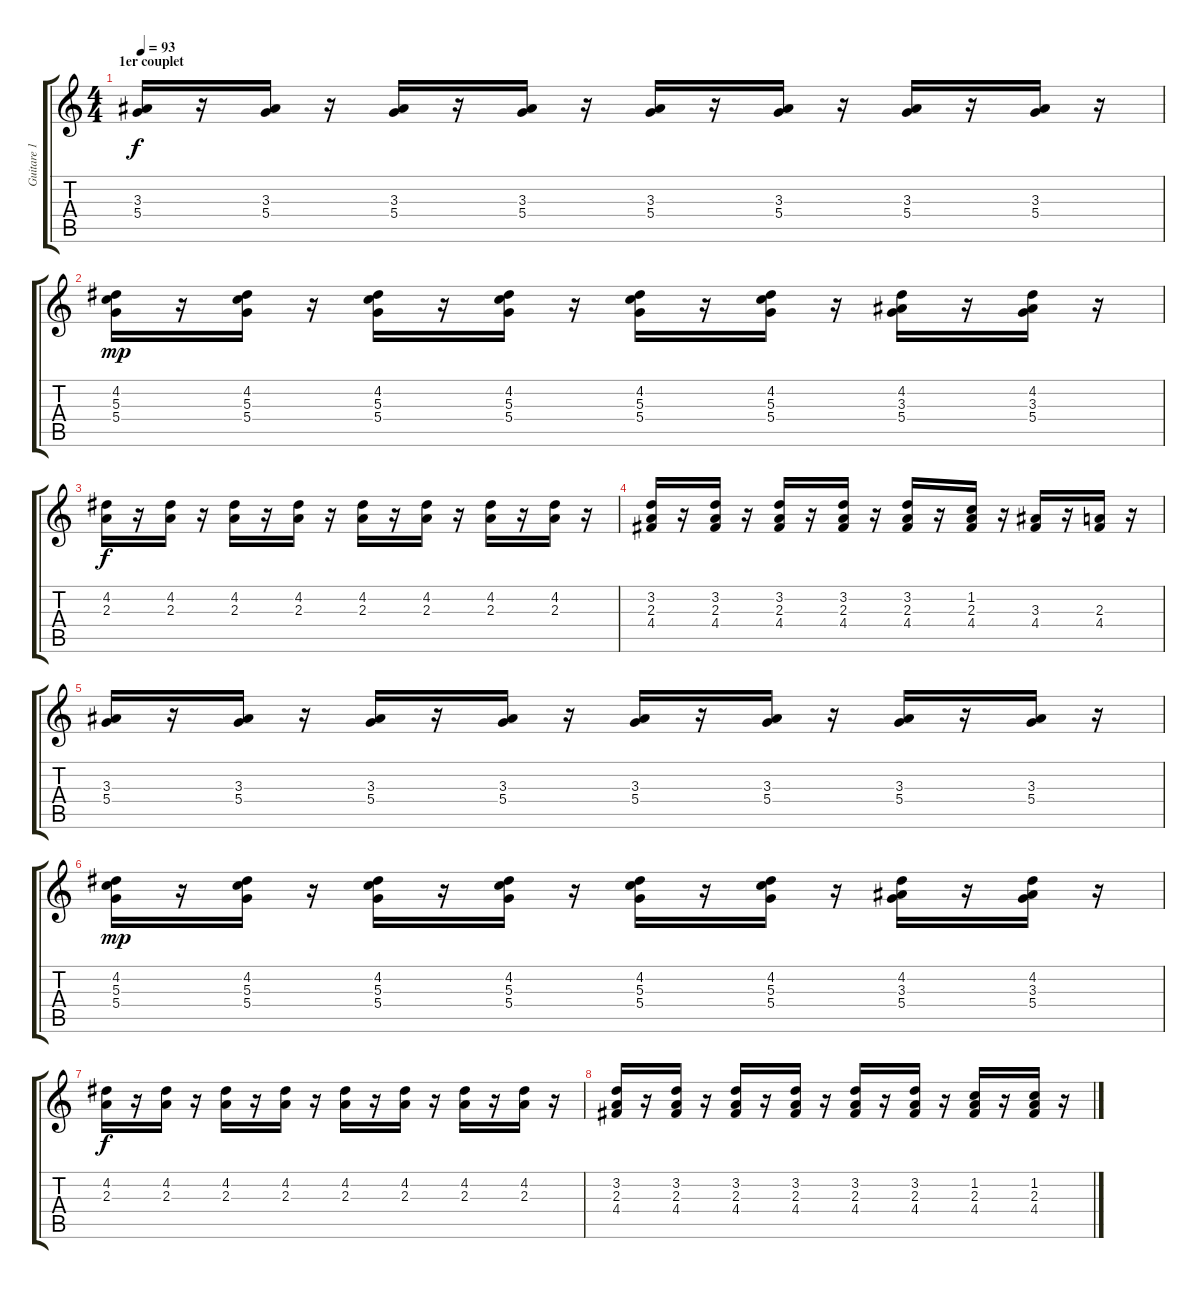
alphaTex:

\track ("Guitare 1" "Guitare 1") {instrument electricguitarjazz}
\staff {score tabs}
\tuning (E4 B3 G3 D3 A2 E2) {hide}
\ts (4 4)
\section ("" "1er couplet")
\tempo 93
\clef g2
\ks c
(3.3 5.4).16{dy f instrument electricguitarjazz} r.16 (3.3 5.4).16 r.16 (3.3 5.4).16 r.16 (3.3 5.4).16 r.16 (3.3 5.4).16 r.16 (3.3 5.4).16 r.16 (3.3 5.4).16 r.16 (3.3 5.4).16 r.16 |
(4.2 5.3 5.4).16{dy mp} r.16 (4.2 5.3 5.4).16 r.16 (4.2 5.3 5.4).16 r.16 (4.2 5.3 5.4).16 r.16 (4.2 5.3 5.4).16 r.16 (4.2 5.3 5.4).16 r.16 (4.2 3.3 5.4).16 r.16 (4.2 3.3 5.4).16 r.16 |
(4.2 2.3).16{dy f} r.16 (4.2 2.3).16 r.16 (4.2 2.3).16 r.16 (4.2 2.3).16 r.16 (4.2 2.3).16 r.16 (4.2 2.3).16 r.16 (4.2 2.3).16 r.16 (4.2 2.3).16 r.16 |
(3.2 2.3 4.4).16 r.16 (3.2 2.3 4.4).16 r.16 (3.2 2.3 4.4).16 r.16 (3.2 2.3 4.4).16 r.16 (3.2 2.3 4.4).16 r.16 (1.2 2.3 4.4).16 r.16 (3.3 4.4).16 r.16 (2.3 4.4).16 r.16 |
(3.3 5.4).16 r.16 (3.3 5.4).16 r.16 (3.3 5.4).16 r.16 (3.3 5.4).16 r.16 (3.3 5.4).16 r.16 (3.3 5.4).16 r.16 (3.3 5.4).16 r.16 (3.3 5.4).16 r.16 |
(4.2 5.3 5.4).16{dy mp} r.16 (4.2 5.3 5.4).16 r.16 (4.2 5.3 5.4).16 r.16 (4.2 5.3 5.4).16 r.16 (4.2 5.3 5.4).16 r.16 (4.2 5.3 5.4).16 r.16 (4.2 3.3 5.4).16 r.16 (4.2 3.3 5.4).16 r.16 |
(4.2 2.3).16{dy f} r.16 (4.2 2.3).16 r.16 (4.2 2.3).16 r.16 (4.2 2.3).16 r.16 (4.2 2.3).16 r.16 (4.2 2.3).16 r.16 (4.2 2.3).16 r.16 (4.2 2.3).16 r.16 |
(3.2 2.3 4.4).16 r.16 (3.2 2.3 4.4).16 r.16 (3.2 2.3 4.4).16 r.16 (3.2 2.3 4.4).16 r.16 (3.2 2.3 4.4).16 r.16 (3.2 2.3 4.4).16 r.16 (1.2 2.3 4.4).16 r.16 (1.2 2.3 4.4).16 r.16
